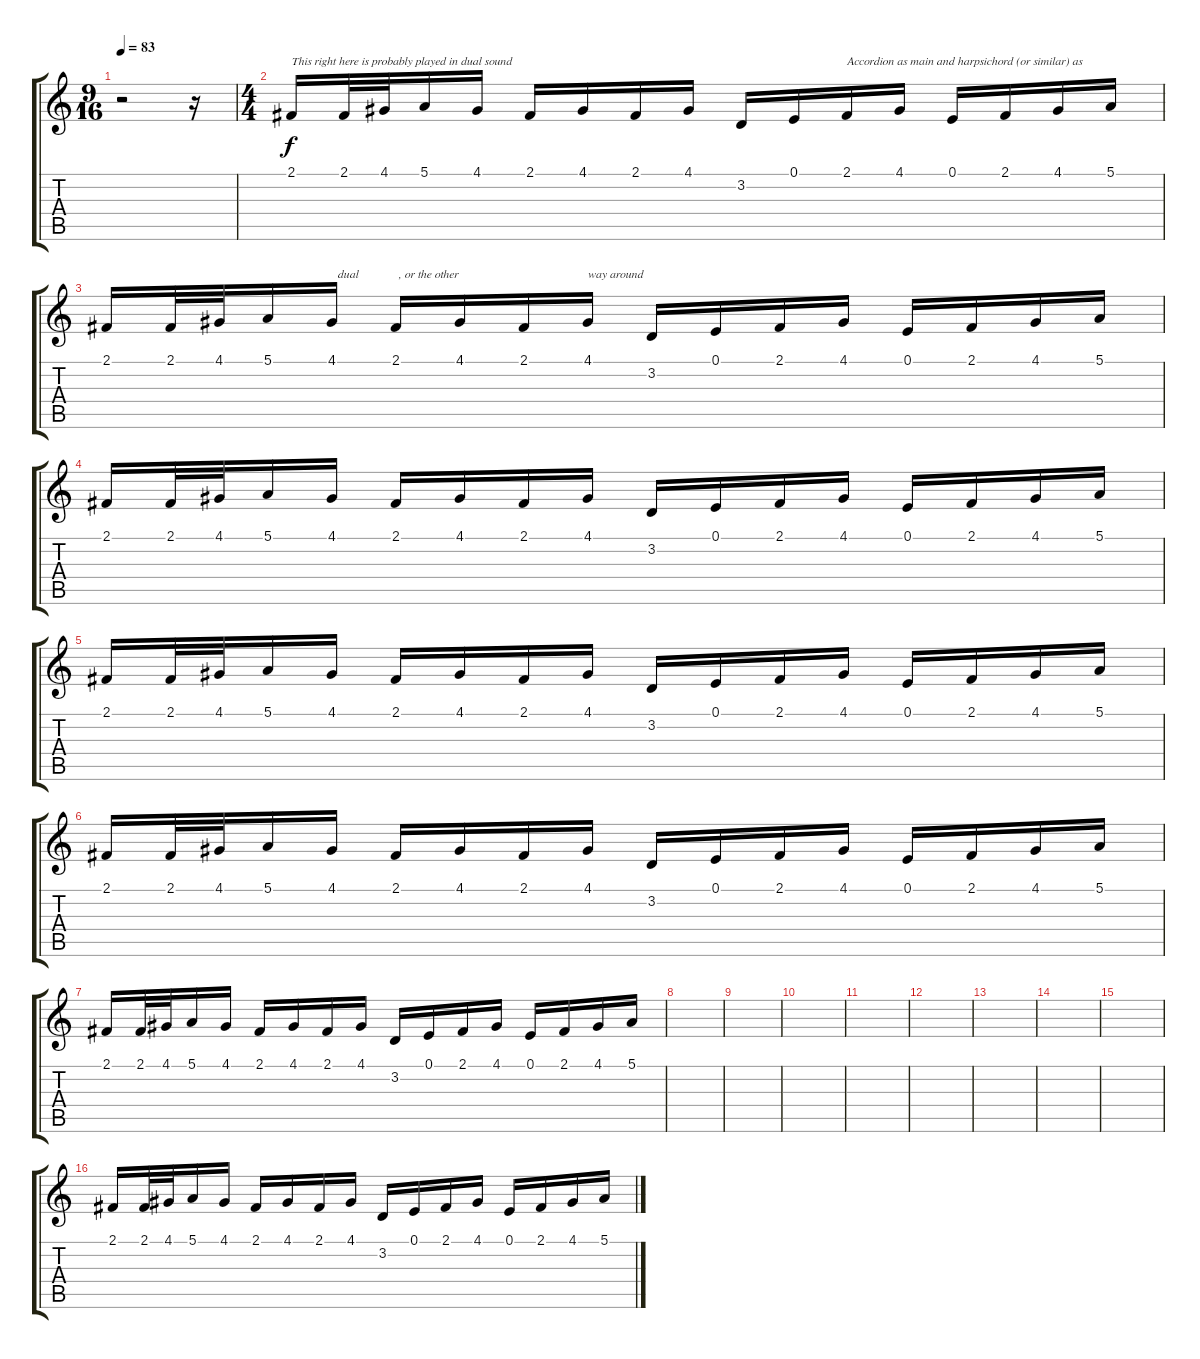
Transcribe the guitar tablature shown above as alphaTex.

\track "" {instrument harpsichord}
\staff {score tabs}
\tuning (E4 B3 G3 D3 A2 E2) {hide}
\ts (9 16)
\tempo 83
\clef g2
\ks c
r.2{dy f instrument harpsichord} r.16 |
\ts (4 4)
2.1.16{txt "This right here is probably played in dual sound"} 2.1.32 4.1.32 5.1.16 4.1.16 2.1.16 4.1.16 2.1.16 4.1.16 3.2.16 0.1.16 2.1.16{txt "Accordion as main and harpsichord (or similar) as"} 4.1.16 0.1.16 2.1.16 4.1.16 5.1.16 |
2.1.16 2.1.32 4.1.32 5.1.16 4.1.16{txt "  dual"} 2.1.16{txt " , or the other"} 4.1.16 2.1.16 4.1.16{txt "way around"} 3.2.16 0.1.16 2.1.16 4.1.16 0.1.16 2.1.16 4.1.16 5.1.16 |
2.1.16 2.1.32 4.1.32 5.1.16 4.1.16 2.1.16 4.1.16 2.1.16 4.1.16 3.2.16 0.1.16 2.1.16 4.1.16 0.1.16 2.1.16 4.1.16 5.1.16 |
2.1.16 2.1.32 4.1.32 5.1.16 4.1.16 2.1.16 4.1.16 2.1.16 4.1.16 3.2.16 0.1.16 2.1.16 4.1.16 0.1.16 2.1.16 4.1.16 5.1.16 |
2.1.16 2.1.32 4.1.32 5.1.16 4.1.16 2.1.16 4.1.16 2.1.16 4.1.16 3.2.16 0.1.16 2.1.16 4.1.16 0.1.16 2.1.16 4.1.16 5.1.16 |
2.1.16 2.1.32 4.1.32 5.1.16 4.1.16 2.1.16 4.1.16 2.1.16 4.1.16 3.2.16 0.1.16 2.1.16 4.1.16 0.1.16 2.1.16 4.1.16 5.1.16 |
|
|
|
|
|
|
|
|
2.1.16 2.1.32 4.1.32 5.1.16 4.1.16 2.1.16 4.1.16 2.1.16 4.1.16 3.2.16 0.1.16 2.1.16 4.1.16 0.1.16 2.1.16 4.1.16 5.1.16
